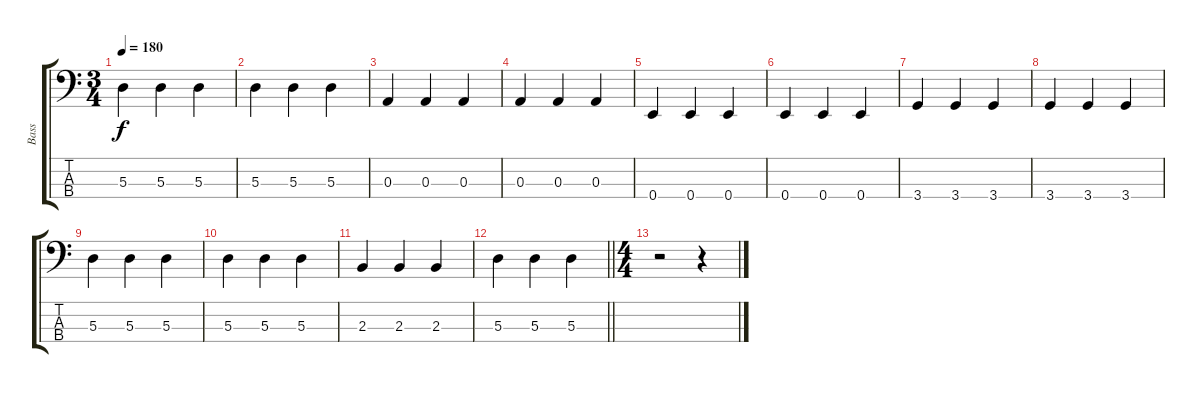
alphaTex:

\track ("Bass" "Bass") {instrument electricbassfinger}
\staff {score tabs}
\tuning (G2 D2 A1 E1) {hide}
\ts (3 4)
\tempo 180
\clef f4
\ks c
5.3.4{dy f} 5.3.4 5.3.4 |
5.3.4 5.3.4 5.3.4 |
0.3.4 0.3.4 0.3.4 |
0.3.4 0.3.4 0.3.4 |
0.4.4 0.4.4 0.4.4 |
0.4.4 0.4.4 0.4.4 |
3.4.4 3.4.4 3.4.4 |
3.4.4 3.4.4 3.4.4 |
5.3.4 5.3.4 5.3.4 |
5.3.4 5.3.4 5.3.4 |
2.3.4 2.3.4 2.3.4 |
\barLineRight lightlight
5.3.4 5.3.4 5.3.4 |
\ts (4 4)
r.2 r.4
